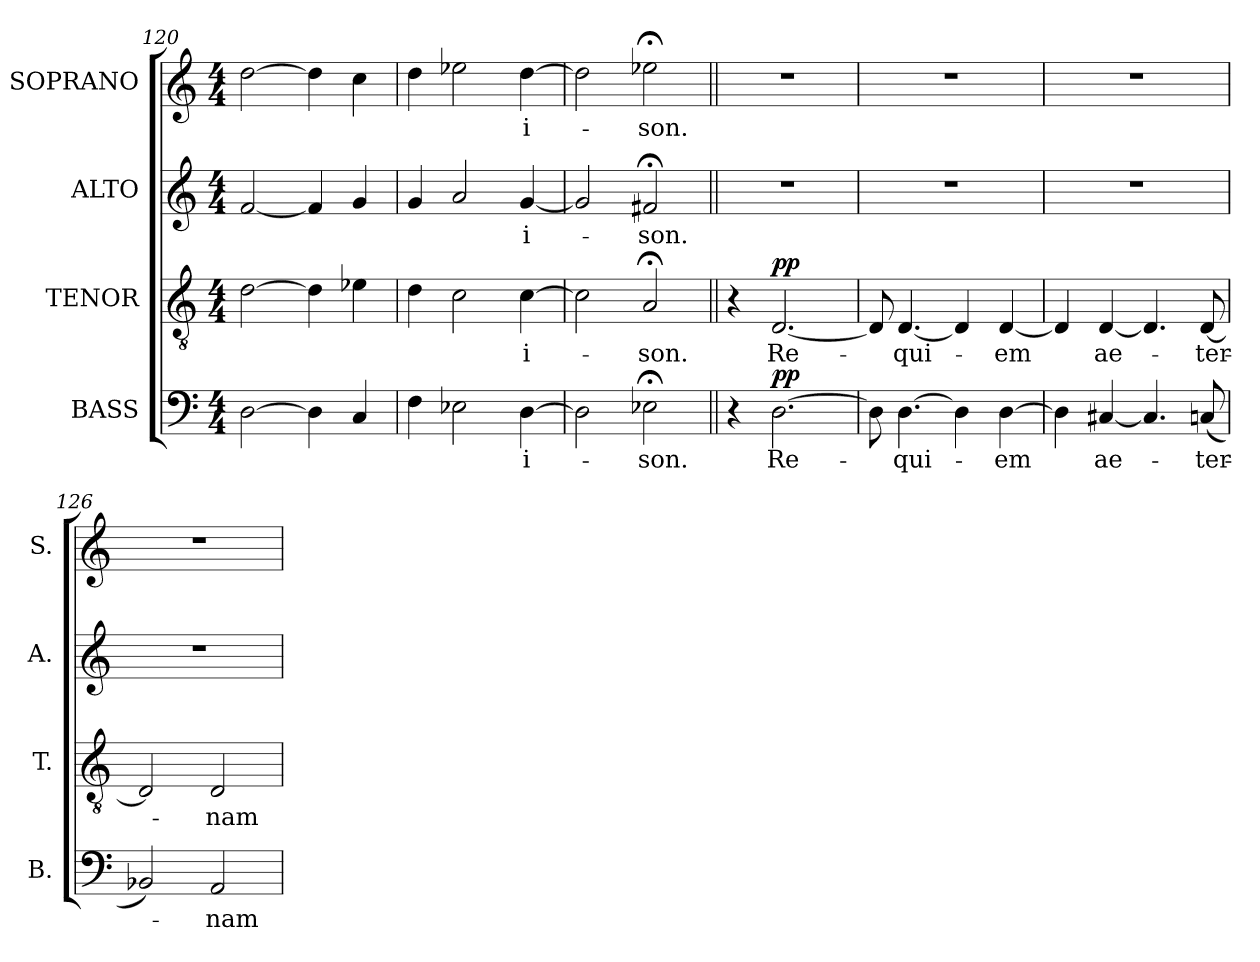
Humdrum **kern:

**kern	**text	**dynam	**kern	**text	**dynam	**kern	**text	**kern	**text
*part4	*part4	*part4	*part3	*part3	*part3	*part2	*part2	*part1	*part1
*staff4	*staff4	*staff4	*staff3	*staff3	*staff3	*staff2	*staff2	*staff1	*staff1
*I"BASS	*	*	*I"TENOR	*	*	*I"ALTO	*	*I"SOPRANO	*
*I'B.	*	*	*I'T.	*	*	*I'A.	*	*I'S.	*
*clefF4	*	*	*clefGv2	*	*	*clefG2	*	*clefG2	*
*	*	*	*ITrd7c12	*	*	*	*	*	*
*k[]	*	*	*k[]	*	*	*k[]	*	*k[]	*
*C:	*	*	*C:	*	*	*C:	*	*C:	*
*M4/4	*	*	*M4/4	*	*	*M4/4	*	*M4/4	*
=120	=120	=120	=120	=120	=120	=120	=120	=120	=120
[>2Di\	.	.	[>2Di\	.	.	[<2fi/	.	[>2ddi\	.
4Di\]	.	.	4Di\]	.	.	4fi/]	.	4ddi\]	.
4Ci/	.	.	4E-Xi\	.	.	4gi/	.	4cci\	.
=121	=121	=121	=121	=121	=121	=121	=121	=121	=121
4Fi\	.	.	4Di\	.	.	4gi/	.	4ddi\	.
2E-Xi\	.	.	2Ci\	.	.	2ai/	.	2ee-Xi\	.
!	!LO:LY:b:color=#000000	!	!	!	!	!	!	!	!
!	!	!	!	!LO:LY:b:color=#000000	!	!	!	!	!
!	!	!	!	!	!	!	!LO:LY:b:color=#000000	!	!
!	!	!	!	!	!	!	!	!	!LO:LY:b:color=#000000
[>4Di\	-i-	.	[>4Ci\	-i-	.	[<4gi/	-i-	[>4ddi\	-i-
=122	=122	=122	=122	=122	=122	=122	=122	=122	=122
2Di\]	.	.	2Ci\]	.	.	2gi/]	.	2ddi\]	.
!	!LO:LY:b:color=#000000	!	!	!	!	!	!	!	!
!	!	!	!	!LO:LY:b:color=#000000	!	!	!	!	!
!	!	!	!	!	!	!	!LO:LY:b:color=#000000	!	!
!	!	!	!	!	!	!	!	!	!LO:LY:b:color=#000000
2E-X;i\	-son.	.	2AA;i/	-son.	.	2f#X;i/	-son.	2ee-X;i\	-son.
!!LO:LB:g=z
=123||	=123||	=123||	=123||	=123||	=123||	=123||	=123||	=123||	=123||
*	*	*	*	*	*	*	*	*MM60	*
4r	.	.	4r	.	.	1r	.	1r	.
!	!LO:LY:b:color=#000000	!	!	!	!	!	!	!	!
!	!	!	!	!LO:LY:b:color=#000000	!	!	!	!	!
[>2.Di\	Re-	pp	[<2.DDi/	Re-	pp	.	.	.	.
=124	=124	=124	=124	=124	=124	=124	=124	=124	=124
8Di\]	.	.	8DDi/]	.	.	1r	.	1r	.
!	!LO:LY:b:color=#000000	!	!	!	!	!	!	!	!
!	!	!	!	!LO:LY:b:color=#000000	!	!	!	!	!
[>4.Di\	-qui-	.	[<4.DDi/	-qui-	.	.	.	.	.
4Di\]	.	.	4DDi/]	.	.	.	.	.	.
!	!LO:LY:b:color=#000000	!	!	!	!	!	!	!	!
!	!	!	!	!LO:LY:b:color=#000000	!	!	!	!	!
[>4Di\	-em	.	[<4DDi/	-em	.	.	.	.	.
=125	=125	=125	=125	=125	=125	=125	=125	=125	=125
4Di\]	.	.	4DDi/]	.	.	1r	.	1r	.
!	!LO:LY:b:color=#000000	!	!	!	!	!	!	!	!
!	!	!	!	!LO:LY:b:color=#000000	!	!	!	!	!
[<4C#Xi/	ae-	.	[<4DDi/	ae-	.	.	.	.	.
4.C#i/]	.	.	4.DDi/]	.	.	.	.	.	.
!	!LO:LY:b:color=#000000	!	!	!	!	!	!	!	!
!	!	!	!	!LO:LY:b:color=#000000	!	!	!	!	!
(8Cni/	-ter-	.	[<8DDi/	-ter-	.	.	.	.	.
=126	=126	=126	=126	=126	=126	=126	=126	=126	=126
2BB-Xi/)	.	.	2DDi/]	.	.	1r	.	1r	.
!	!LO:LY:b:color=#000000	!	!	!	!	!	!	!	!
!	!	!	!	!LO:LY:b:color=#000000	!	!	!	!	!
2AAi/	-nam	.	2DDi/	-nam	.	.	.	.	.
=	=	=	=	=	=	=	=	=	=
*-	*-	*-	*-	*-	*-	*-	*-	*-	*-
